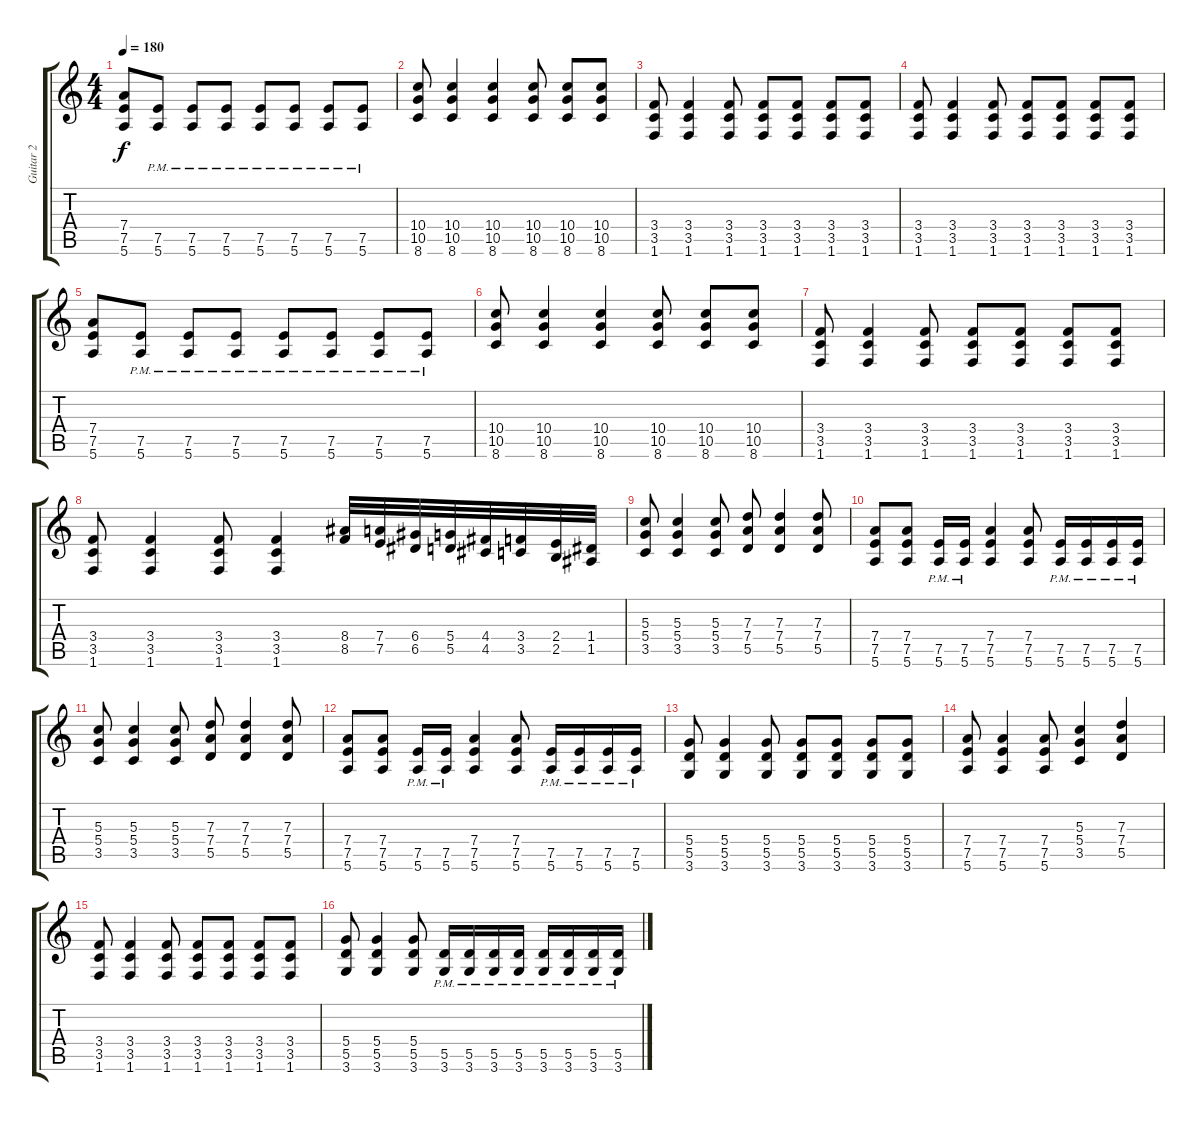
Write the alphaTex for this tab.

\track ("Guitar 2" "Guitar 2") {instrument overdrivenguitar}
\staff {score tabs}
\tuning (E4 B3 G3 D3 A2 E2) {hide}
\ts (4 4)
\tempo 180
\clef g2
\ks c
(7.4 7.5 5.6).8{dy f} (7.5{pm} 5.6{pm}).8 (7.5{pm} 5.6{pm}).8 (7.5{pm} 5.6{pm}).8 (7.5{pm} 5.6{pm}).8 (7.5{pm} 5.6{pm}).8 (7.5{pm} 5.6{pm}).8 (7.5{pm} 5.6{pm}).8 |
(10.4 10.5 8.6).8 (10.4 10.5 8.6).4 (10.4 10.5 8.6).4 (10.4 10.5 8.6).8 (10.4 10.5 8.6).8 (10.4 10.5 8.6).8 |
(3.4 3.5 1.6).8 (3.4 3.5 1.6).4 (3.4 3.5 1.6).8 (3.4 3.5 1.6).8 (3.4 3.5 1.6).8 (3.4 3.5 1.6).8 (3.4 3.5 1.6).8 |
(3.4 3.5 1.6).8 (3.4 3.5 1.6).4 (3.4 3.5 1.6).8 (3.4 3.5 1.6).8 (3.4 3.5 1.6).8 (3.4 3.5 1.6).8 (3.4 3.5 1.6).8 |
(7.4 7.5 5.6).8 (7.5{pm} 5.6{pm}).8 (7.5{pm} 5.6{pm}).8 (7.5{pm} 5.6{pm}).8 (7.5{pm} 5.6{pm}).8 (7.5{pm} 5.6{pm}).8 (7.5{pm} 5.6{pm}).8 (7.5{pm} 5.6{pm}).8 |
(10.4 10.5 8.6).8 (10.4 10.5 8.6).4 (10.4 10.5 8.6).4 (10.4 10.5 8.6).8 (10.4 10.5 8.6).8 (10.4 10.5 8.6).8 |
(3.4 3.5 1.6).8 (3.4 3.5 1.6).4 (3.4 3.5 1.6).8 (3.4 3.5 1.6).8 (3.4 3.5 1.6).8 (3.4 3.5 1.6).8 (3.4 3.5 1.6).8 |
(3.4 3.5 1.6).8 (3.4 3.5 1.6).4 (3.4 3.5 1.6).8 (3.4 3.5 1.6).4 (8.4 8.5).32 (7.4 7.5).32 (6.4 6.5).32 (5.4 5.5).32 (4.4 4.5).32 (3.4 3.5).32 (2.4 2.5).32 (1.4 1.5).32 |
(5.3 5.4 3.5).8 (5.3 5.4 3.5).4 (5.3 5.4 3.5).8 (7.3 7.4 5.5).8 (7.3 7.4 5.5).4 (7.3 7.4 5.5).8 |
(7.4 7.5 5.6).8 (7.4 7.5 5.6).8 (7.5{pm} 5.6{pm}).16 (7.5{pm} 5.6{pm}).16 (7.4 7.5 5.6).4 (7.4 7.5 5.6).8 (7.5{pm} 5.6{pm}).16 (7.5{pm} 5.6{pm}).16 (7.5{pm} 5.6{pm}).16 (7.5{pm} 5.6{pm}).16 |
(5.3 5.4 3.5).8 (5.3 5.4 3.5).4 (5.3 5.4 3.5).8 (7.3 7.4 5.5).8 (7.3 7.4 5.5).4 (7.3 7.4 5.5).8 |
(7.4 7.5 5.6).8 (7.4 7.5 5.6).8 (7.5{pm} 5.6{pm}).16 (7.5{pm} 5.6{pm}).16 (7.4 7.5 5.6).4 (7.4 7.5 5.6).8 (7.5{pm} 5.6{pm}).16 (7.5{pm} 5.6{pm}).16 (7.5{pm} 5.6{pm}).16 (7.5{pm} 5.6{pm}).16 |
(5.4 5.5 3.6).8 (5.4 5.5 3.6).4 (5.4 5.5 3.6).8 (5.4 5.5 3.6).8 (5.4 5.5 3.6).8 (5.4 5.5 3.6).8 (5.4 5.5 3.6).8 |
(7.4 7.5 5.6).8 (7.4 7.5 5.6).4 (7.4 7.5 5.6).8 (5.3 5.4 3.5).4 (7.3 7.4 5.5).4 |
(3.4 3.5 1.6).8 (3.4 3.5 1.6).4 (3.4 3.5 1.6).8 (3.4 3.5 1.6).8 (3.4 3.5 1.6).8 (3.4 3.5 1.6).8 (3.4 3.5 1.6).8 |
(5.4 5.5 3.6).8 (5.4 5.5 3.6).4 (5.4 5.5 3.6).8 (5.5{pm} 3.6{pm}).16 (5.5{pm} 3.6{pm}).16 (5.5{pm} 3.6{pm}).16 (5.5{pm} 3.6{pm}).16 (5.5{pm} 3.6{pm}).16 (5.5{pm} 3.6{pm}).16 (5.5{pm} 3.6{pm}).16 (5.5{pm} 3.6{pm}).16
